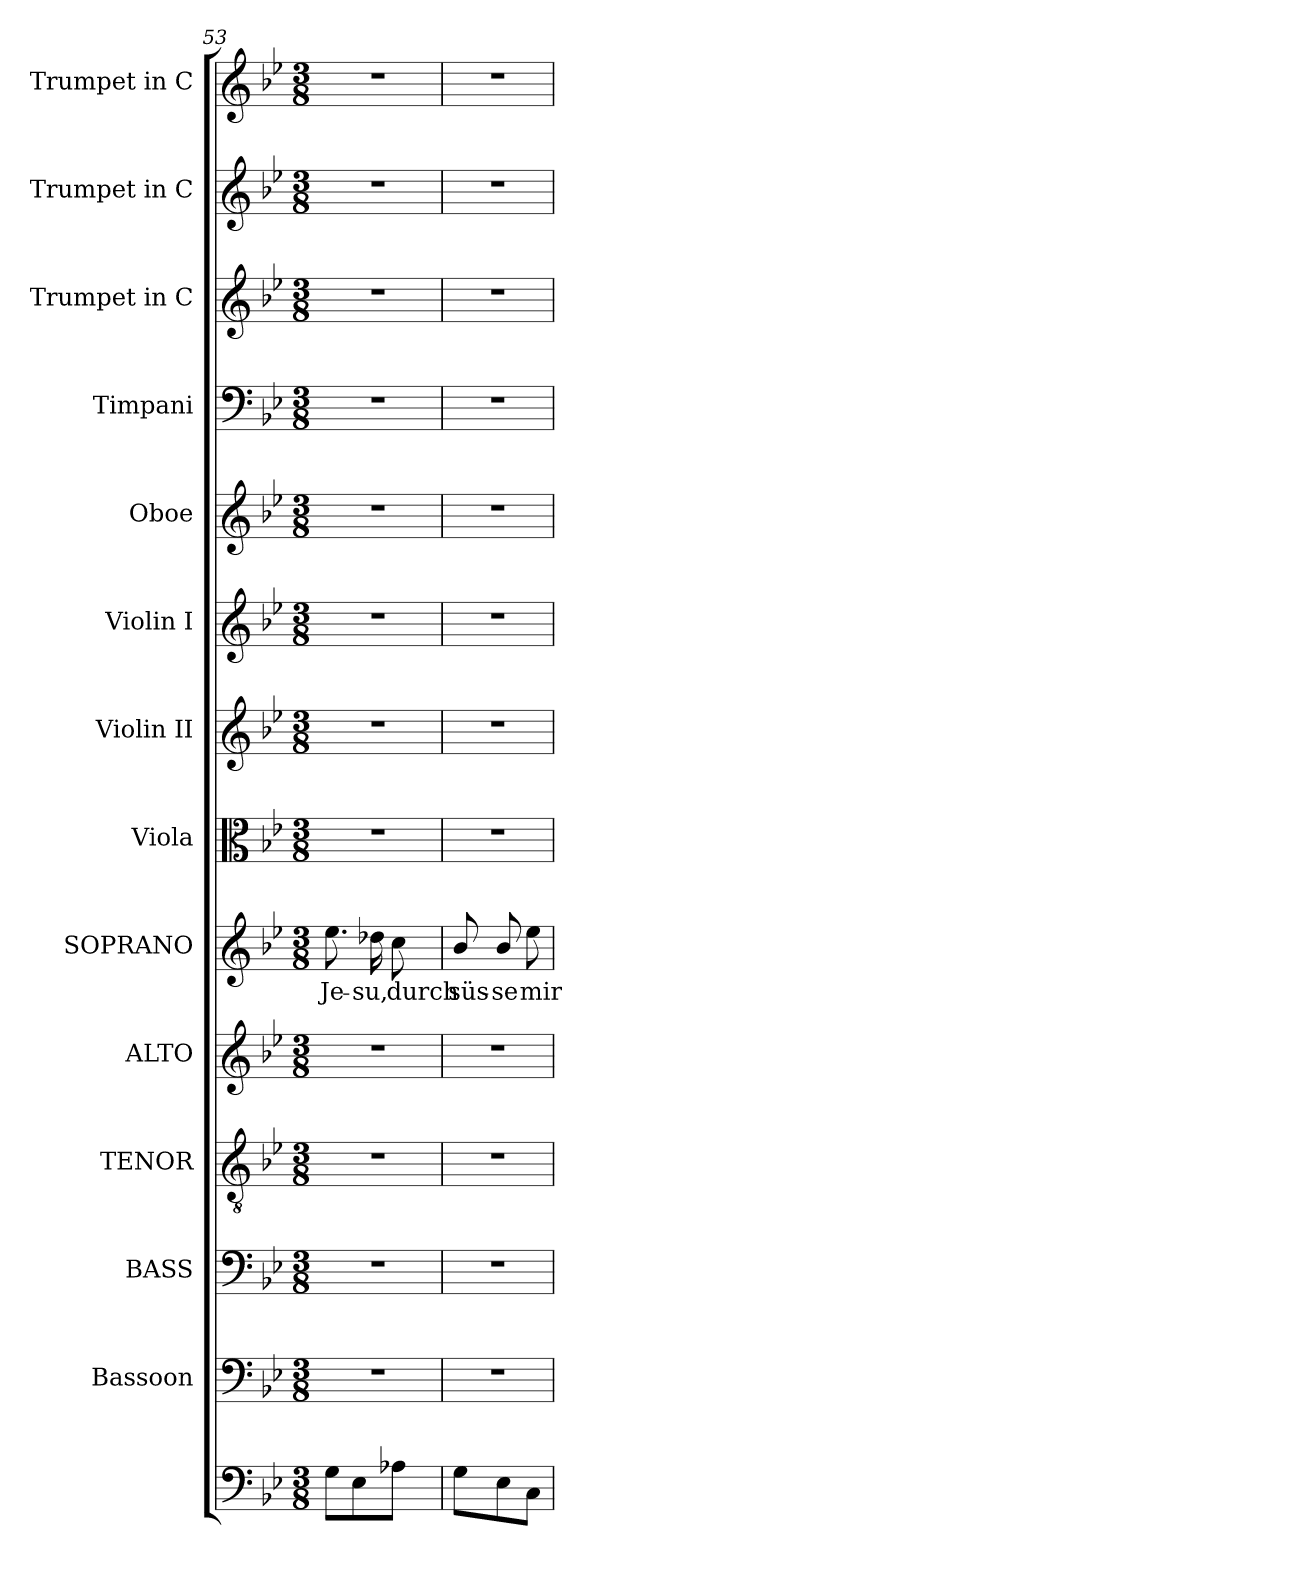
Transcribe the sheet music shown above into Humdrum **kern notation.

**kern	**kern	**kern	**kern	**kern	**kern	**text	**kern	**kern	**kern	**kern	**kern	**kern	**kern	**kern
*part14	*part13	*part12	*part11	*part10	*part9	*part9	*part8	*part7	*part6	*part5	*part4	*part3	*part2	*part1
*staff14	*staff13	*staff12	*staff11	*staff10	*staff9	*staff9	*staff8	*staff7	*staff6	*staff5	*staff4	*staff3	*staff2	*staff1
*	*I"Bassoon	*I"BASS	*I"TENOR	*I"ALTO	*I"SOPRANO	*	*I"Viola	*I"Violin II	*I"Violin I	*I"Oboe	*I"Timpani	*I"Trumpet in C	*I"Trumpet in C	*I"Trumpet in C
*	*	*	*	*I'Alto	*I'Soprano	*	*I'Viola	*I'Violin II	*I'Violin I	*I'Oboe	*I'Timp.	*	*	*
!!LO:LB:g=z
*clefF4	*clefF4	*clefF4	*clefGv2	*clefG2	*clefG2	*	*clefC3	*clefG2	*clefG2	*clefG2	*clefF4	*clefG2	*clefG2	*clefG2
*	*	*	*ITrd7c12	*	*	*	*	*	*	*	*	*	*	*
*k[b-e-]	*k[b-e-]	*k[b-e-]	*k[b-e-]	*k[b-e-]	*k[b-e-]	*	*k[b-e-]	*k[b-e-]	*k[b-e-]	*k[b-e-]	*k[b-e-]	*k[b-e-]	*k[b-e-]	*k[b-e-]
*B-:	*B-:	*B-:	*B-:	*B-:	*B-:	*	*B-:	*B-:	*B-:	*B-:	*B-:	*B-:	*B-:	*B-:
*M3/8	*M3/8	*M3/8	*M3/8	*M3/8	*M3/8	*	*M3/8	*M3/8	*M3/8	*M3/8	*M3/8	*M3/8	*M3/8	*M3/8
=53	=53	=53	=53	=53	=53	=53	=53	=53	=53	=53	=53	=53	=53	=53
!	!LO:N:vis=1	!LO:N:vis=1	!LO:N:vis=1	!LO:N:vis=1	!	!	!	!	!	!	!	!	!	!
!	!	!	!	!	!	!LO:LY:b:color=#000000	!LO:N:vis=1	!LO:N:vis=1	!LO:N:vis=1	!LO:N:vis=1	!LO:N:vis=1	!LO:N:vis=1	!LO:N:vis=1	!LO:N:vis=1
8Gi\L	4.r	4.r	4.r	4.r	8.ee-i\	Je-	4.r	4.r	4.r	4.r	4.r	4.r	4.r	4.r
8E-i\	.	.	.	.	.	.	.	.	.	.	.	.	.	.
!	!	!	!	!	!	!LO:LY:b:color=#000000	!	!	!	!	!	!	!	!
.	.	.	.	.	16dd-Xi\	-su,	.	.	.	.	.	.	.	.
!	!	!	!	!	!	!LO:LY:b:color=#000000	!	!	!	!	!	!	!	!
8A-Xi\J	.	.	.	.	8cci\	durch	.	.	.	.	.	.	.	.
=54	=54	=54	=54	=54	=54	=54	=54	=54	=54	=54	=54	=54	=54	=54
!	!LO:N:vis=1	!LO:N:vis=1	!LO:N:vis=1	!LO:N:vis=1	!	!	!	!	!	!	!	!	!	!
!	!	!	!	!	!	!LO:LY:b:color=#000000	!LO:N:vis=1	!LO:N:vis=1	!LO:N:vis=1	!LO:N:vis=1	!LO:N:vis=1	!LO:N:vis=1	!LO:N:vis=1	!LO:N:vis=1
8Gi\L	4.r	4.r	4.r	4.r	8b-i/	süs-	4.r	4.r	4.r	4.r	4.r	4.r	4.r	4.r
!	!	!	!	!	!	!LO:LY:b:color=#000000	!	!	!	!	!	!	!	!
8E-i\	.	.	.	.	8b-i/	-se	.	.	.	.	.	.	.	.
!	!	!	!	!	!	!LO:LY:b:color=#000000	!	!	!	!	!	!	!	!
8Ci\J	.	.	.	.	8ee-i\	mir	.	.	.	.	.	.	.	.
=	=	=	=	=	=	=	=	=	=	=	=	=	=	=
*-	*-	*-	*-	*-	*-	*-	*-	*-	*-	*-	*-	*-	*-	*-
